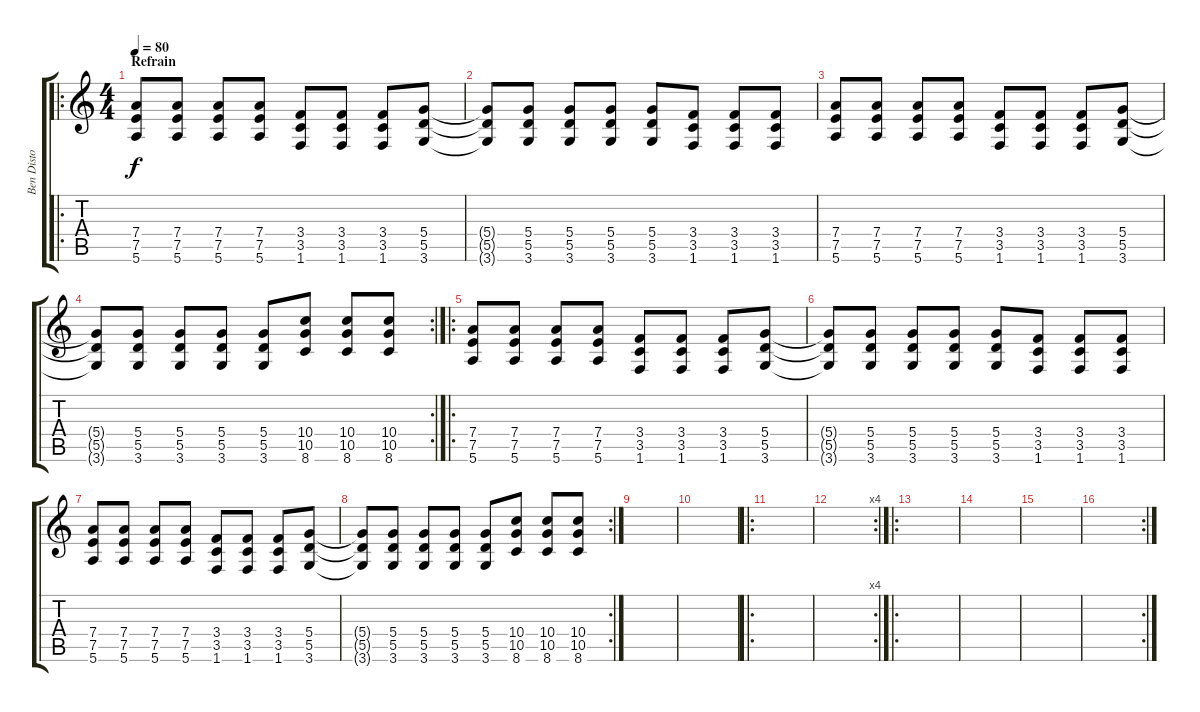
\track ("Ben Disto" "Ben Disto") {instrument distortionguitar}
\staff {score tabs}
\tuning (E4 B3 G3 D3 A2 E2) {hide}
\ro
\ts (4 4)
\section ("" "Refrain")
\tempo 80
\clef g2
\ks c
(7.4 7.5 5.6).8{dy f} (7.4 7.5 5.6).8 (7.4 7.5 5.6).8 (7.4 7.5 5.6).8 (3.4 3.5 1.6).8 (3.4 3.5 1.6).8 (3.4 3.5 1.6).8 (5.4 5.5 3.6).8 |
(5.4{t} 5.5{t} 3.6{t}).8 (5.4 5.5 3.6).8 (5.4 5.5 3.6).8 (5.4 5.5 3.6).8 (5.4 5.5 3.6).8 (3.4 3.5 1.6).8 (3.4 3.5 1.6).8 (3.4 3.5 1.6).8 |
(7.4 7.5 5.6).8 (7.4 7.5 5.6).8 (7.4 7.5 5.6).8 (7.4 7.5 5.6).8 (3.4 3.5 1.6).8 (3.4 3.5 1.6).8 (3.4 3.5 1.6).8 (5.4 5.5 3.6).8 |
\rc 2
(5.4{t} 5.5{t} 3.6{t}).8 (5.4 5.5 3.6).8 (5.4 5.5 3.6).8 (5.4 5.5 3.6).8 (5.4 5.5 3.6).8 (10.4 10.5 8.6).8 (10.4 10.5 8.6).8 (10.4 10.5 8.6).8 |
\ro
(7.4 7.5 5.6).8 (7.4 7.5 5.6).8 (7.4 7.5 5.6).8 (7.4 7.5 5.6).8 (3.4 3.5 1.6).8 (3.4 3.5 1.6).8 (3.4 3.5 1.6).8 (5.4 5.5 3.6).8 |
(5.4{t} 5.5{t} 3.6{t}).8 (5.4 5.5 3.6).8 (5.4 5.5 3.6).8 (5.4 5.5 3.6).8 (5.4 5.5 3.6).8 (3.4 3.5 1.6).8 (3.4 3.5 1.6).8 (3.4 3.5 1.6).8 |
(7.4 7.5 5.6).8 (7.4 7.5 5.6).8 (7.4 7.5 5.6).8 (7.4 7.5 5.6).8 (3.4 3.5 1.6).8 (3.4 3.5 1.6).8 (3.4 3.5 1.6).8 (5.4 5.5 3.6).8 |
\rc 2
(5.4{t} 5.5{t} 3.6{t}).8 (5.4 5.5 3.6).8 (5.4 5.5 3.6).8 (5.4 5.5 3.6).8 (5.4 5.5 3.6).8 (10.4 10.5 8.6).8 (10.4 10.5 8.6).8 (10.4 10.5 8.6).8 |
|
|
\ro
|
\rc 4
|
\ro
|
|
|
\rc 2
